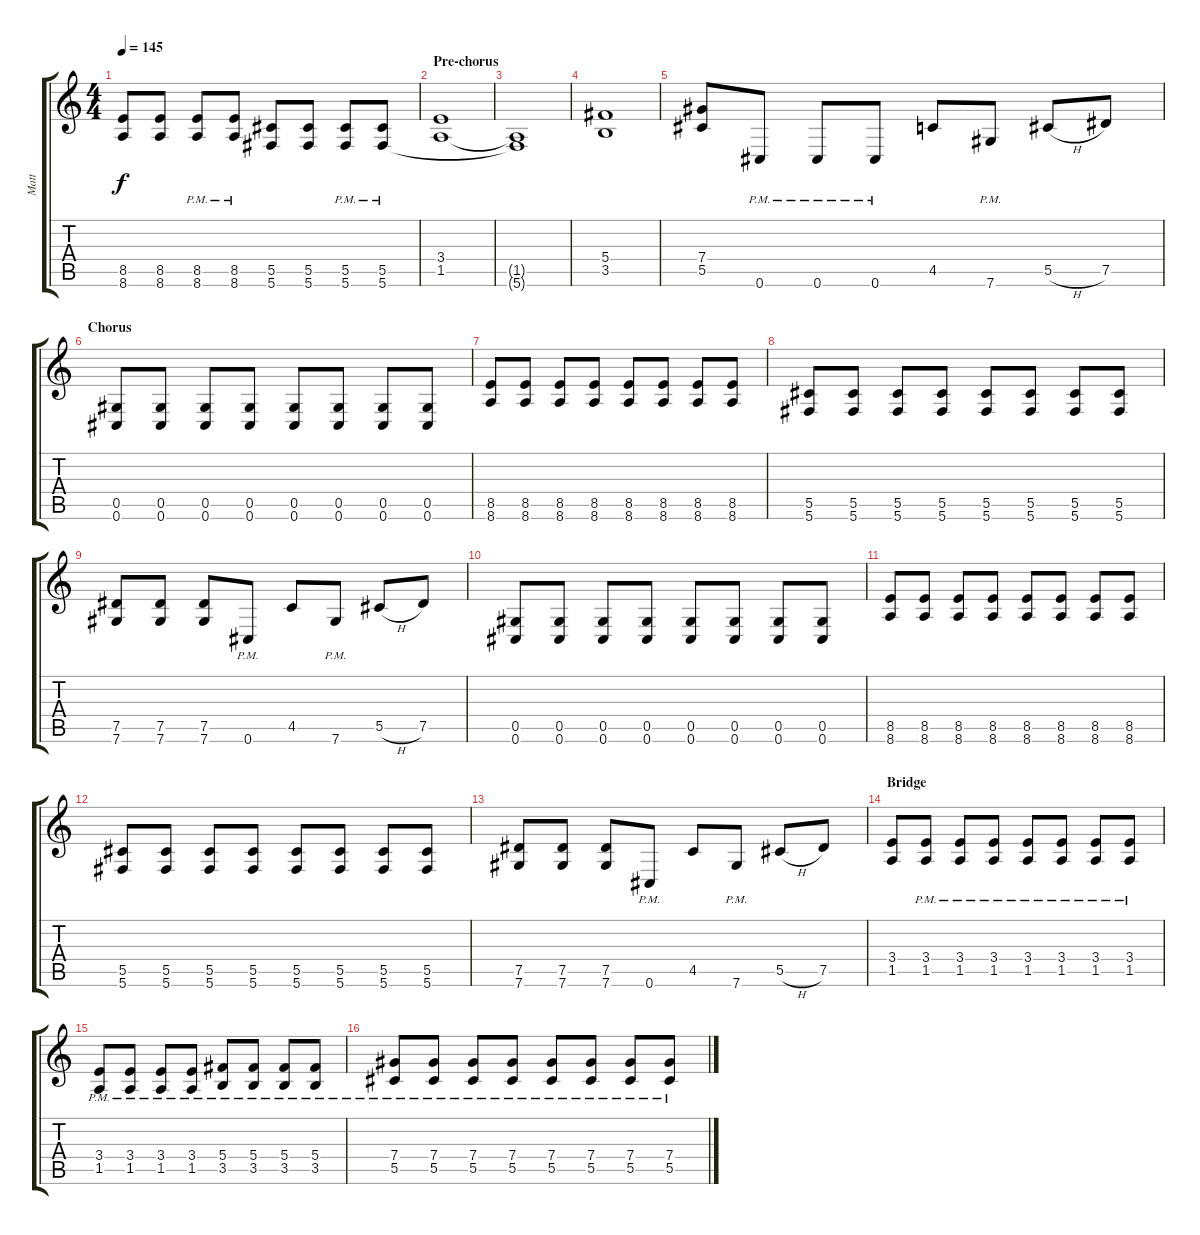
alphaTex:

\track ("Matt" "Matt") {instrument distortionguitar}
\staff {score tabs}
\tuning (Eb4 Bb3 Gb3 Db3 Ab2 Db2) {hide}
\ts (4 4)
\tempo 145
\clef g2
\ks c
(8.5 8.6).8{dy f} (8.5 8.6).8 (8.5{pm} 8.6{pm}).8 (8.5{pm} 8.6{pm}).8 (5.5 5.6).8 (5.5 5.6).8 (5.5{pm} 5.6{pm}).8 (5.5{pm} 5.6{pm}).8 |
\section ("" "Pre-chorus")
(3.4 1.5).1 |
(1.5{t} 5.6{t}).1 |
(5.4 3.5).1 |
(7.4 5.5).8 0.6{pm}.8 0.6{pm}.8 0.6{pm}.8 4.5.8 7.6{pm}.8 5.5{h}.8 7.5.8 |
\section ("" "Chorus")
(0.5 0.6).8 (0.5 0.6).8 (0.5 0.6).8 (0.5 0.6).8 (0.5 0.6).8 (0.5 0.6).8 (0.5 0.6).8 (0.5 0.6).8 |
(8.5 8.6).8 (8.5 8.6).8 (8.5 8.6).8 (8.5 8.6).8 (8.5 8.6).8 (8.5 8.6).8 (8.5 8.6).8 (8.5 8.6).8 |
(5.5 5.6).8 (5.5 5.6).8 (5.5 5.6).8 (5.5 5.6).8 (5.5 5.6).8 (5.5 5.6).8 (5.5 5.6).8 (5.5 5.6).8 |
(7.5 7.6).8 (7.5 7.6).8 (7.5 7.6).8 0.6{pm}.8 4.5.8 7.6{pm}.8 5.5{h}.8 7.5.8 |
(0.5 0.6).8 (0.5 0.6).8 (0.5 0.6).8 (0.5 0.6).8 (0.5 0.6).8 (0.5 0.6).8 (0.5 0.6).8 (0.5 0.6).8 |
(8.5 8.6).8 (8.5 8.6).8 (8.5 8.6).8 (8.5 8.6).8 (8.5 8.6).8 (8.5 8.6).8 (8.5 8.6).8 (8.5 8.6).8 |
(5.5 5.6).8 (5.5 5.6).8 (5.5 5.6).8 (5.5 5.6).8 (5.5 5.6).8 (5.5 5.6).8 (5.5 5.6).8 (5.5 5.6).8 |
(7.5 7.6).8 (7.5 7.6).8 (7.5 7.6).8 0.6{pm}.8 4.5.8 7.6{pm}.8 5.5{h}.8 7.5.8 |
\section ("" "Bridge")
(3.4 1.5).8 (3.4{pm} 1.5{pm}).8 (3.4{pm} 1.5{pm}).8 (3.4{pm} 1.5{pm}).8 (3.4{pm} 1.5{pm}).8 (3.4{pm} 1.5{pm}).8 (3.4{pm} 1.5{pm}).8 (3.4{pm} 1.5{pm}).8 |
(3.4{pm} 1.5{pm}).8 (3.4{pm} 1.5{pm}).8 (3.4{pm} 1.5{pm}).8 (3.4{pm} 1.5{pm}).8 (5.4{pm} 3.5{pm}).8 (5.4{pm} 3.5{pm}).8 (5.4{pm} 3.5{pm}).8 (5.4{pm} 3.5{pm}).8 |
(7.4{pm} 5.5{pm}).8 (7.4{pm} 5.5{pm}).8 (7.4{pm} 5.5{pm}).8 (7.4{pm} 5.5{pm}).8 (7.4{pm} 5.5{pm}).8 (7.4{pm} 5.5{pm}).8 (7.4{pm} 5.5{pm}).8 (7.4{pm} 5.5{pm}).8
